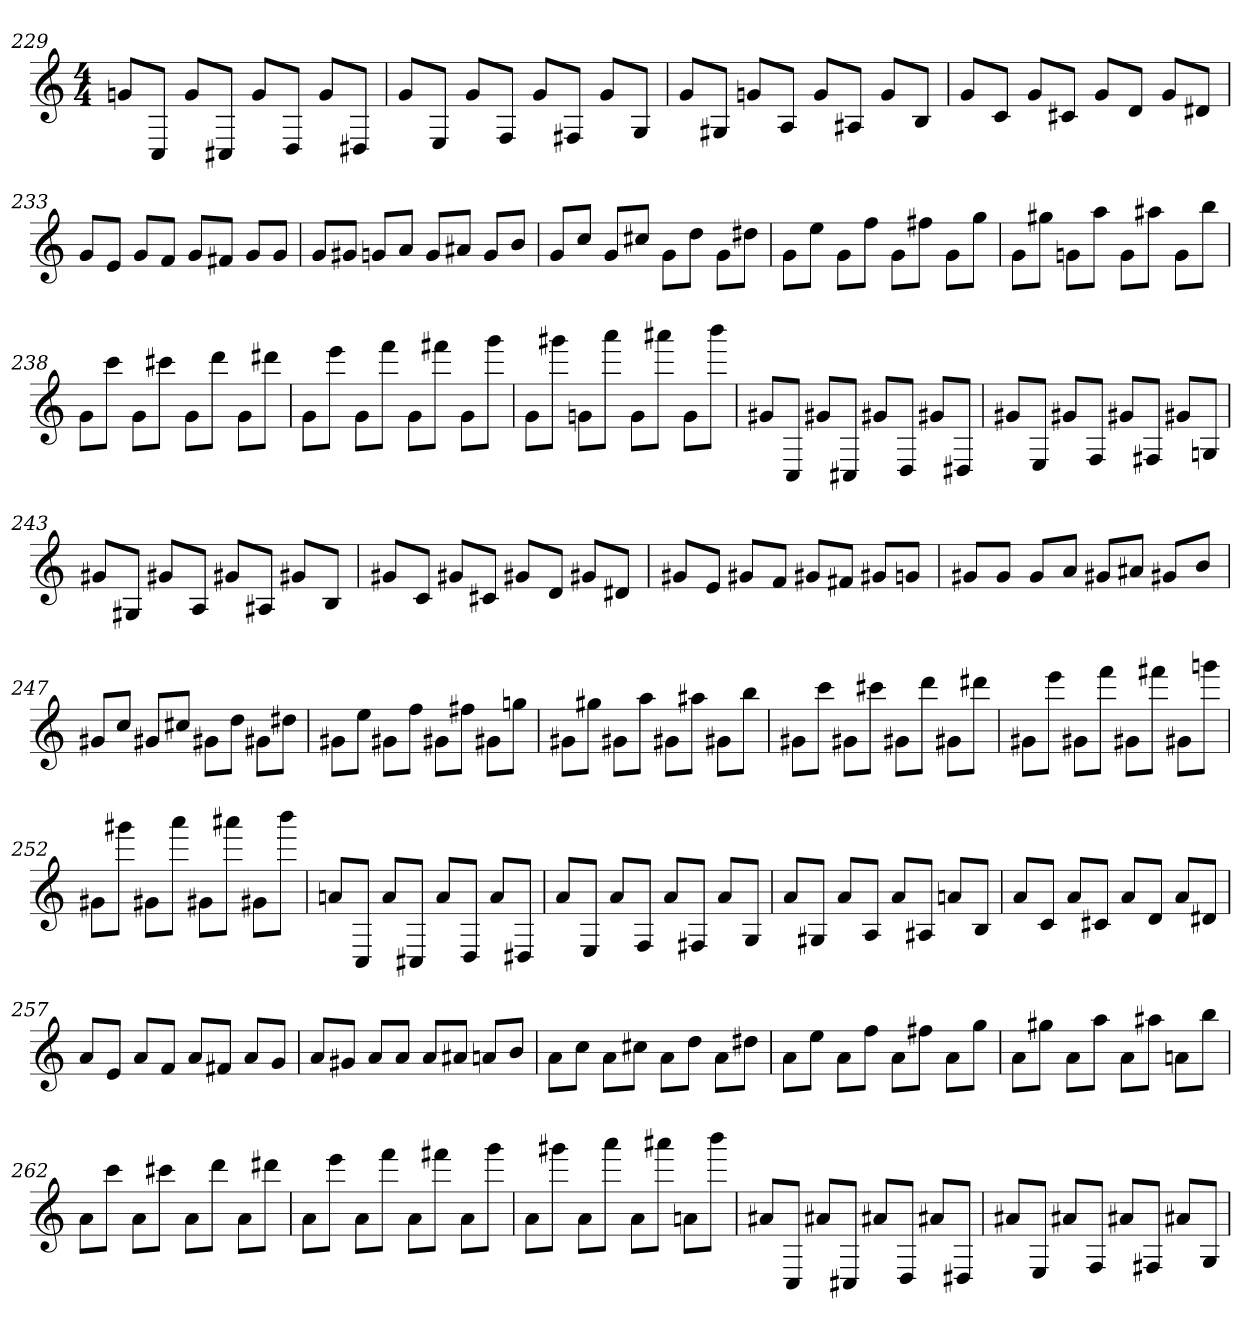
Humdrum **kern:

**kern
*part1
*staff1
*clefG2
*M4/4
=229
8gn/L
8C/J
8g/L
8C#X/J
8g/L
8D/J
8g/L
8D#X/J
=230
8g/L
8E/J
8g/L
8F/J
8g/L
8F#X/J
8g/L
8G/J
=231
8g/L
8G#X/J
8gn/L
8A/J
8g/L
8A#X/J
8g/L
8B/J
=232
8g/L
8c/J
8g/L
8c#X/J
8g/L
8d/J
8g/L
8d#X/J
=233
8g/L
8e/J
8g/L
8f/J
8g/L
8f#X/J
8g/L
8g/J
=234
8g/L
8g#X/J
8gn/L
8a/J
8g/L
8a#X/J
8g/L
8b/J
=235
8g/L
8cc/J
8g/L
8cc#X/J
8g\L
8dd\J
8g\L
8dd#X\J
=236
8g\L
8ee\J
8g\L
8ff\J
8g\L
8ff#X\J
8g\L
8gg\J
=237
8g\L
8gg#X\J
8gn\L
8aa\J
8g\L
8aa#X\J
8g\L
8bb\J
=238
8g\L
8ccc\J
8g\L
8ccc#X\J
8g\L
8ddd\J
8g\L
8ddd#X\J
=239
8g\L
8eee\J
8g\L
8fff\J
8g\L
8fff#X\J
8g\L
8ggg\J
=240
8g\L
8ggg#X\J
8gn\L
8aaa\J
8g\L
8aaa#X\J
8g\L
8bbb\J
=241
8g#X/L
8C/J
8g#X/L
8C#X/J
8g#X/L
8D/J
8g#X/L
8D#X/J
=242
8g#X/L
8E/J
8g#X/L
8F/J
8g#X/L
8F#X/J
8g#X/L
8Gn/J
=243
8g#X/L
8G#X/J
8g#X/L
8A/J
8g#X/L
8A#X/J
8g#X/L
8B/J
=244
8g#X/L
8c/J
8g#X/L
8c#X/J
8g#X/L
8d/J
8g#X/L
8d#X/J
=245
8g#X/L
8e/J
8g#X/L
8f/J
8g#X/L
8f#X/J
8g#X/L
8gn/J
=246
8g#X/L
8g#/J
8g#/L
8a/J
8g#X/L
8a#X/J
8g#X/L
8b/J
=247
8g#X/L
8cc/J
8g#X/L
8cc#X/J
8g#X\L
8dd\J
8g#X\L
8dd#X\J
=248
8g#X\L
8ee\J
8g#X\L
8ff\J
8g#X\L
8ff#X\J
8g#X\L
8ggn\J
=249
8g#X\L
8gg#X\J
8g#X\L
8aa\J
8g#X\L
8aa#X\J
8g#X\L
8bb\J
=250
8g#X\L
8ccc\J
8g#X\L
8ccc#X\J
8g#X\L
8ddd\J
8g#X\L
8ddd#X\J
=251
8g#X\L
8eee\J
8g#X\L
8fff\J
8g#X\L
8fff#X\J
8g#X\L
8gggn\J
=252
8g#X\L
8ggg#X\J
8g#X\L
8aaa\J
8g#X\L
8aaa#X\J
8g#X\L
8bbb\J
=253
8an/L
8C/J
8a/L
8C#X/J
8a/L
8D/J
8a/L
8D#X/J
=254
8a/L
8E/J
8a/L
8F/J
8a/L
8F#X/J
8a/L
8G/J
=255
8a/L
8G#X/J
8a/L
8A/J
8a/L
8A#X/J
8an/L
8B/J
=256
8a/L
8c/J
8a/L
8c#X/J
8a/L
8d/J
8a/L
8d#X/J
=257
8a/L
8e/J
8a/L
8f/J
8a/L
8f#X/J
8a/L
8g/J
=258
8a/L
8g#X/J
8a/L
8a/J
8a/L
8a#X/J
8an/L
8b/J
=259
8a\L
8cc\J
8a\L
8cc#X\J
8a\L
8dd\J
8a\L
8dd#X\J
=260
8a\L
8ee\J
8a\L
8ff\J
8a\L
8ff#X\J
8a\L
8gg\J
=261
8a\L
8gg#X\J
8a\L
8aa\J
8a\L
8aa#X\J
8an\L
8bb\J
=262
8a\L
8ccc\J
8a\L
8ccc#X\J
8a\L
8ddd\J
8a\L
8ddd#X\J
=263
8a\L
8eee\J
8a\L
8fff\J
8a\L
8fff#X\J
8a\L
8ggg\J
=264
8a\L
8ggg#X\J
8a\L
8aaa\J
8a\L
8aaa#X\J
8an\L
8bbb\J
=265
8a#X/L
8C/J
8a#X/L
8C#X/J
8a#X/L
8D/J
8a#X/L
8D#X/J
=266
8a#X/L
8E/J
8a#X/L
8F/J
8a#X/L
8F#X/J
8a#X/L
8G/J
=
*-
